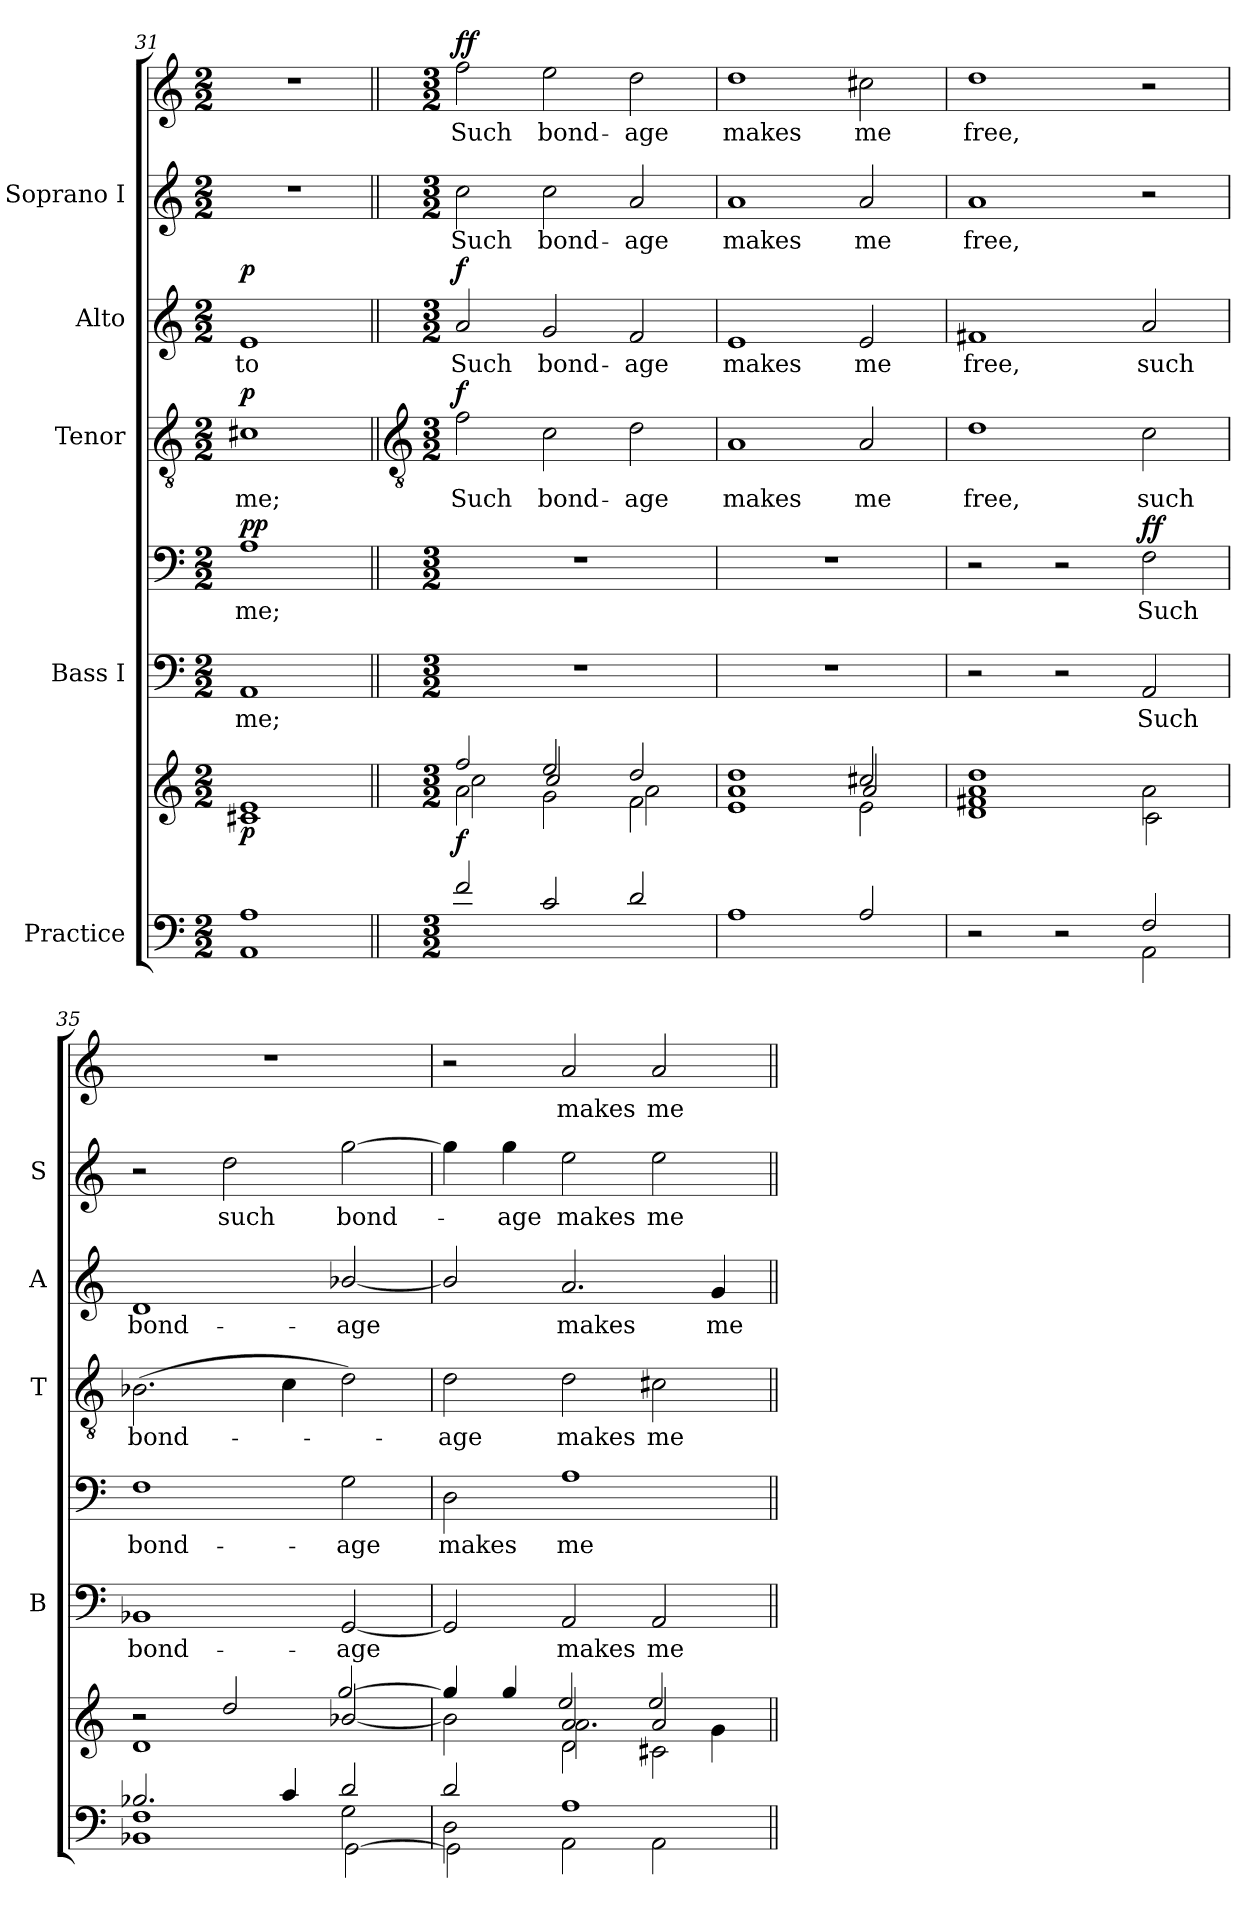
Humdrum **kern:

**kern	**kern	**dynam	**kern	**text	**kern	**text	**dynam	**kern	**text	**dynam	**kern	**text	**dynam	**kern	**text	**kern	**text	**dynam
*part5	*part5	*part5	*part4	*part4	*part4	*part4	*part4	*part3	*part3	*part3	*part2	*part2	*part2	*part1	*part1	*part1	*part1	*part1
*staff8	*staff7	*staff7/8	*staff6	*staff6	*staff5	*staff5	*staff5/6	*staff4	*staff4	*staff4	*staff3	*staff3	*staff3	*staff2	*staff2	*staff1	*staff1	*staff1/2
*I"Practice	*	*	*I"Bass I	*	*	*	*	*I"Tenor	*	*	*I"Alto	*	*	*I"Soprano I	*	*	*	*
*	*	*	*I'B	*	*	*	*	*I'T	*	*	*I'A	*	*	*I'S	*	*	*	*
*clefF4	*clefG2	*	*clefF4	*	*clefF4	*	*	*clefGv2	*	*	*clefG2	*	*	*clefG2	*	*clefG2	*	*
*k[]	*k[]	*	*k[]	*	*k[]	*	*	*k[]	*	*	*k[]	*	*	*k[]	*	*k[]	*	*
*C:	*C:	*	*C:	*	*C:	*	*	*C:	*	*	*C:	*	*	*C:	*	*C:	*	*
*M2/2	*M2/2	*	*M2/2	*	*M2/2	*	*	*M2/2	*	*	*M2/2	*	*	*M2/2	*	*M2/2	*	*
=31	=31	=31	=31	=31	=31	=31	=31	=31	=31	=31	=31	=31	=31	=31	=31	=31	=31	=31
*^	*^	*	*	*	*	*	*	*	*	*	*	*	*	*	*	*	*	*
*	*	*	*^	*	*	*	*	*	*	*	*	*	*	*	*	*	*	*	*	*
*	*	*	*	*^	*	*	*	*	*	*	*	*	*	*	*	*	*	*	*	*	*
!	!	!	!	!	!	!LO:DY:b	!	!LO:LY:b	!	!LO:LY:b	!LO:DY:b=2	!	!LO:LY:b	!	!	!LO:LY:b	!	!	!	!	!	!
!	!	!	!	!	!	!	!	!	!	!	!LO:DY:n=1:b	!	!	!LO:DY:b	!	!	!LO:DY:b	!	!	!	!	!
1A	1AA	1ryy	1ryy	1e	1c#X	p	1AA	me;	1A	me;	p p	1c#X	me;	p	1e	to	p	1r	.	1r	.	.
*v	*v	*	*	*	*	*	*	*	*	*	*	*	*	*	*	*	*	*	*	*	*	*
*	*v	*v	*v	*v	*	*	*	*	*	*	*	*	*	*	*	*	*	*	*	*	*
!!LO:LB:g=z
=32||	=32||	=32||	=32||	=32||	=32||	=32||	=32||	=32||	=32||	=32||	=32||	=32||	=32||	=32||	=32||	=32||	=32||	=32||
*	*	*	*	*	*	*	*	*clefGv2	*	*	*	*	*	*	*	*	*	*
*M3/2	*M3/2	*	*M3/2	*	*M3/2	*	*	*M3/2	*	*	*M3/2	*	*	*M3/2	*	*M3/2	*	*
*^	*^	*	*	*	*	*	*	*	*	*	*	*	*	*	*	*	*	*
*	*^	*	*^	*	*	*	*	*	*	*	*	*	*	*	*	*	*	*	*	*
*	*	*	*	*	*^	*	*	*	*	*	*	*	*	*	*	*	*	*	*	*	*	*
!	!LO:N:vis=1	!LO:N:vis=1	!	!	!	!	!LO:DY:b	!LO:N:vis=1	!	!LO:N:vis=1	!	!	!	!LO:LY:b	!LO:DY:b	!	!LO:LY:b	!LO:DY:b	!	!LO:LY:b	!	!LO:LY:b	!LO:DY:b=2
!	!	!	!	!	!	!	!	!	!	!	!	!	!	!	!	!	!	!	!	!	!	!	!LO:DY:n=1:b
*	*	*	*	*	*v	*v	*	*	*	*	*	*	*	*	*	*	*	*	*	*	*	*	*
2f	1.ryy	1.ryy	2ff	2a\	2cc\	f	1.r	.	1.r	.	.	2f	Such	f	2a	Such	f	2cc	Such	2ff	Such	f f
!	!	!	!	!	!	!	!	!	!	!	!	!	!LO:LY:b	!	!	!LO:LY:b	!	!	!LO:LY:b	!	!LO:LY:b	!
2c	.	.	2ee	2g\	2cc	.	.	.	.	.	.	2c	bond-	.	2g	bond-	.	2cc	bond-	2ee	bond-	.
!	!	!	!	!	!	!	!	!	!	!	!	!	!LO:LY:b	!	!	!LO:LY:b	!	!	!LO:LY:b	!	!LO:LY:b	!
2d	.	.	2dd	2f\	2a\	.	.	.	.	.	.	2d	-age	.	2f	-age	.	2a	-age	2dd	-age	.
=33	=33	=33	=33	=33	=33	=33	=33	=33	=33	=33	=33	=33	=33	=33	=33	=33	=33	=33	=33	=33	=33	=33
!	!LO:N:vis=1	!LO:N:vis=1	!	!	!	!	!LO:N:vis=1	!	!LO:N:vis=1	!	!	!	!LO:LY:b	!	!	!LO:LY:b	!	!	!LO:LY:b	!	!LO:LY:b	!
1A	1.ryy	1.ryy	1dd	1e	1a	.	1.r	.	1.r	.	.	1A	makes	.	1e	makes	.	1a	makes	1dd	makes	.
!	!	!	!	!	!	!	!	!	!	!	!	!	!LO:LY:b	!	!	!LO:LY:b	!	!	!LO:LY:b	!	!LO:LY:b	!
2A	.	.	2cc#X/	2e	2a	.	.	.	.	.	.	2A	me	.	2e	me	.	2a	me	2cc#X	me	.
*	*v	*v	*	*	*	*	*	*	*	*	*	*	*	*	*	*	*	*	*	*	*	*
=34	=34	=34	=34	=34	=34	=34	=34	=34	=34	=34	=34	=34	=34	=34	=34	=34	=34	=34	=34	=34	=34
*	*	*	*	*^	*	*	*	*	*	*	*	*	*	*	*	*	*	*	*	*	*
!	!	!	!	!	!	!	!	!	!	!	!	!	!LO:LY:b	!	!	!LO:LY:b	!	!	!LO:LY:b	!	!LO:LY:b	!
2r	2ryy	1dd	1f#X	1a	1d	.	2r	.	2r	.	.	1d	free,	.	1f#X	free,	.	1a	free,	1dd	free,	.
2r	2ryy	.	.	.	.	.	2r	.	2r	.	.	.	.	.	.	.	.	.	.	.	.	.
!	!	!	!	!	!	!	!	!LO:LY:b	!	!LO:LY:b	!LO:DY:b=2	!	!LO:LY:b	!	!	!LO:LY:b	!	!	!	!	!	!
!	!	!	!	!	!	!	!	!	!	!	!LO:DY:n=1:b	!	!	!	!	!	!	!	!	!	!	!
2F/	2AA	2ryy	2a	2ryy	2c	.	2AA	Such	2F	Such	f f	2c	such	.	2a	such	.	2r	.	2r	.	.
=35	=35	=35	=35	=35	=35	=35	=35	=35	=35	=35	=35	=35	=35	=35	=35	=35	=35	=35	=35	=35	=35	=35
*	*^	*	*	*	*	*	*	*	*	*	*	*	*	*	*	*	*	*	*	*	*	*
!	!	!	!LO:N:vis=1	!	!	!	!	!	!LO:LY:b	!	!LO:LY:b	!	!	!LO:LY:b	!	!	!LO:LY:b	!	!	!	!LO:N:vis=1	!	!
*	*	*	*	*	*v	*v	*	*	*	*	*	*	*	*	*	*	*	*	*	*	*	*	*
2.B-X/	1F	1BB-X	1.ryy	1d	2r	.	1BB-X	bond-	1F	bond-	.	(>2.B-X	bond-	.	1d	bond-	.	2r	.	1.r	.	.
!	!	!	!	!	!	!	!	!	!	!	!	!	!	!	!	!	!	!	!LO:LY:b	!	!	!
.	.	.	.	.	2dd/	.	.	.	.	.	.	.	.	.	.	.	.	2dd	such	.	.	.
4c/	.	.	.	.	.	.	.	.	.	.	.	4c	.	.	.	.	.	.	.	.	.	.
!	!	!	!	!	!	!	!	!LO:LY:b	!	!LO:LY:b	!	!	!	!	!	!LO:LY:b	!	!	!LO:LY:b	!	!	!
2d	2G	[2GG\	.	[2b-X/	[2gg/	.	[2GG	-age	2G	-age	.	2d)	.	.	[2b-X/	-age	.	[2gg	bond-	.	.	.
=36	=36	=36	=36	=36	=36	=36	=36	=36	=36	=36	=36	=36	=36	=36	=36	=36	=36	=36	=36	=36	=36	=36
*	*	*	*	*	*^	*	*	*	*	*	*	*	*	*	*	*	*	*	*	*	*	*
!	!	!	!	!	!	!	!	!	!	!	!LO:LY:b	!	!	!LO:LY:b	!	!	!	!	!	!	!	!	!
2d	2D	2GG\]	2ryy	2b-\]	4gg/]	2ryy	.	2GG]	.	2D	makes	.	2d	age	.	2b-/]	.	.	4gg]	.	2r	.	.
!	!	!	!	!	!	!	!	!	!	!	!	!	!	!	!	!	!	!	!	!LO:LY:b	!	!	!
.	.	.	.	.	4gg/	.	.	.	.	.	.	.	.	.	.	.	.	.	4gg	age	.	.	.
!	!	!	!	!	!	!	!	!	!LO:LY:b	!	!LO:LY:b	!	!	!LO:LY:b	!	!	!LO:LY:b	!	!	!LO:LY:b	!	!LO:LY:b	!
1ryy	1A	2AA\	2a	2.a\	2ee/	2d	.	2AA	makes	1A	me	.	2d	makes	.	2.a	makes	.	2ee	makes	2a	makes	.
!	!	!	!	!	!	!	!	!	!LO:LY:b	!	!	!	!	!LO:LY:b	!	!	!	!	!	!LO:LY:b	!	!LO:LY:b	!
.	.	2AA\	2a	.	2ee/	2c#X	.	2AA	me	.	.	.	2c#X	me	.	.	.	.	2ee	me	2a	me	.
!	!	!	!	!	!	!	!	!	!	!	!	!	!	!	!	!	!LO:LY:b	!	!	!	!	!	!
.	.	.	.	4g\	.	.	.	.	.	.	.	.	.	.	.	4g	me	.	.	.	.	.	.
*v	*v	*v	*	*	*	*	*	*	*	*	*	*	*	*	*	*	*	*	*	*	*	*	*
*	*v	*v	*v	*v	*	*	*	*	*	*	*	*	*	*	*	*	*	*	*	*	*
=||	=||	=||	=||	=||	=||	=||	=||	=||	=||	=||	=||	=||	=||	=||	=||	=||	=||	=||
*-	*-	*-	*-	*-	*-	*-	*-	*-	*-	*-	*-	*-	*-	*-	*-	*-	*-	*-
